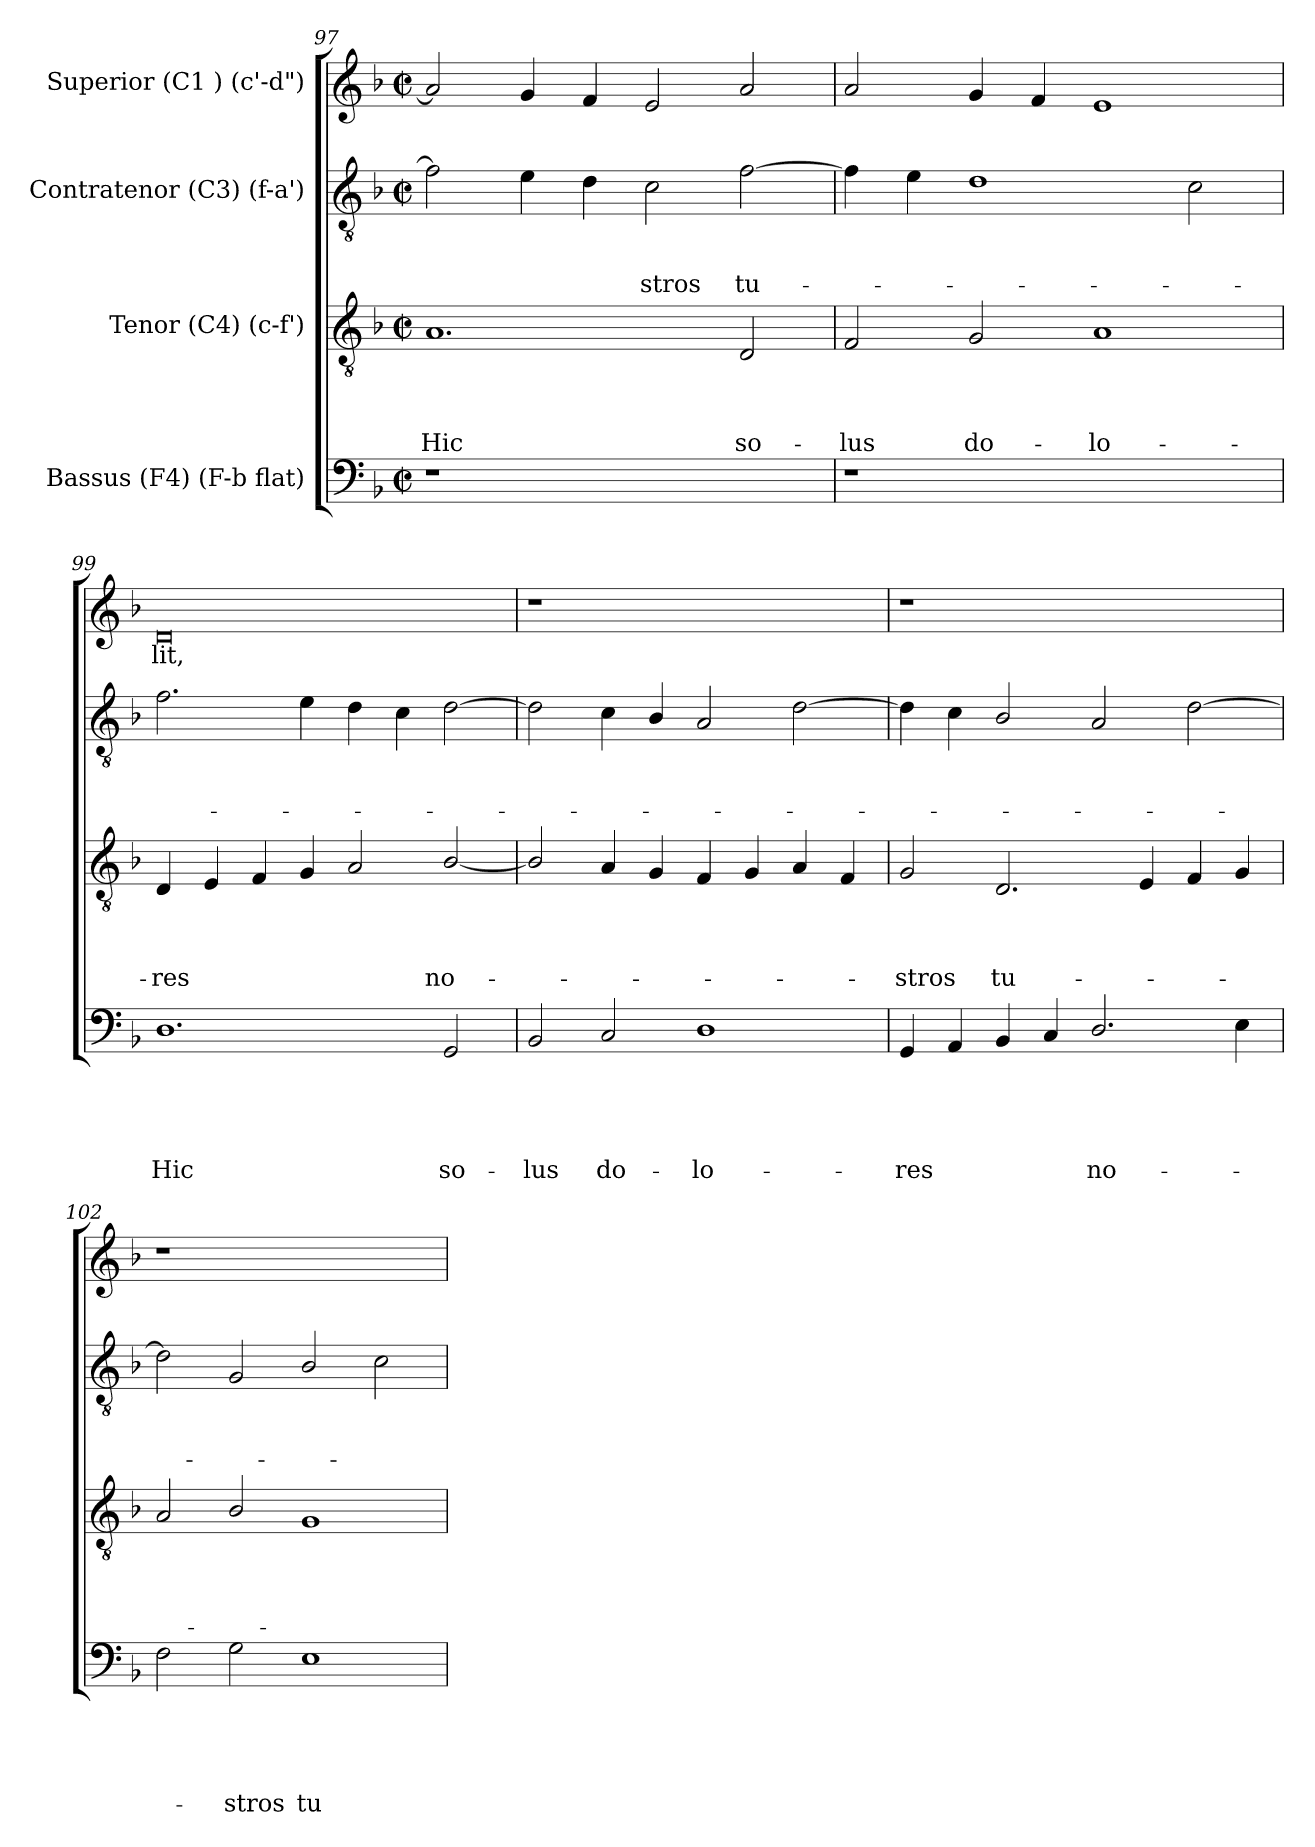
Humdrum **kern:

**kern	**text	**text	**text	**text	**text	**kern	**text	**text	**text	**text	**kern	**text	**text	**text	**kern	**text
*part4	*part4	*part4	*part4	*part4	*part4	*part3	*part3	*part3	*part3	*part3	*part2	*part2	*part2	*part2	*part1	*part1
*staff4	*staff4	*staff4	*staff4	*staff4	*staff4	*staff3	*staff3	*staff3	*staff3	*staff3	*staff2	*staff2	*staff2	*staff2	*staff1	*staff1
*I"Bassus (F4) (F-b flat)	*	*	*	*	*	*I"Tenor (C4) (c-f')	*	*	*	*	*I"Contratenor (C3) (f-a')	*	*	*	*I"Superior (C1 ) (c'-d")	*
*clefF4	*	*	*	*	*	*clefGv2	*	*	*	*	*clefGv2	*	*	*	*clefG2	*
*k[b-]	*	*	*	*	*	*k[b-]	*	*	*	*	*k[b-]	*	*	*	*k[b-]	*
*F:	*	*	*	*	*	*F:	*	*	*	*	*F:	*	*	*	*F:	*
*M2/2	*	*	*	*	*	*M2/2	*	*	*	*	*M2/2	*	*	*	*M2/2	*
*met(c|)	*	*	*	*	*	*met(c|)	*	*	*	*	*met(c|)	*	*	*	*met(c|)	*
=97	=97	=97	=97	=97	=97	=97	=97	=97	=97	=97	=97	=97	=97	=97	=97	=97
!	!	!	!	!	!	!	!	!	!	!LO:LY:b:rj	!	!	!	!	!	!
1r	.	.	.	.	.	1.A	.	.	.	Hic	2f\]	.	.	.	2a/]	.
.	.	.	.	.	.	.	.	.	.	.	4e\	.	.	.	4g/	.
.	.	.	.	.	.	.	.	.	.	.	4d\	.	.	.	4f/	.
!	!	!	!	!	!	!	!	!	!	!	!	!	!	!LO:LY:b:rj	!	!
1ryy	.	.	.	.	.	.	.	.	.	.	2c\	.	.	-stros	2e/	.
!	!	!	!	!	!	!	!	!	!	!LO:LY:b:rj	!	!	!	!LO:LY:b:rj	!	!
.	.	.	.	.	.	2D/	.	.	.	so-	[<2f\	.	.	tu-	2a/	.
!!LO:PB:g=z
=98	=98	=98	=98	=98	=98	=98	=98	=98	=98	=98	=98	=98	=98	=98	=98	=98
!	!	!	!	!	!	!	!	!	!	!LO:LY:b:rj	!	!	!	!	!	!
1r	.	.	.	.	.	2F/	.	.	.	-lus	4f\]	.	.	.	2a/	.
.	.	.	.	.	.	.	.	.	.	.	4e\	.	.	.	.	.
!	!	!	!	!	!	!	!	!	!	!LO:LY:b:rj	!	!	!	!	!	!
.	.	.	.	.	.	2G/	.	.	.	do-	1d	.	.	.	4g/	.
.	.	.	.	.	.	.	.	.	.	.	.	.	.	.	4f/	.
!	!	!	!	!	!	!	!	!	!	!LO:LY:b:rj	!	!	!	!	!	!
1ryy	.	.	.	.	.	1A	.	.	.	-lo-	.	.	.	.	1e	.
.	.	.	.	.	.	.	.	.	.	.	2c\	.	.	.	.	.
=99	=99	=99	=99	=99	=99	=99	=99	=99	=99	=99	=99	=99	=99	=99	=99	=99
!	!	!	!	!	!LO:LY:b	!	!	!	!	!LO:LY:b:rj	!	!	!	!	!	!LO:LY:b
1.D	.	.	.	.	Hic	4D/	.	.	.	-res	2.f\	.	.	.	0d	-lit,
.	.	.	.	.	.	4E/	.	.	.	.	.	.	.	.	.	.
.	.	.	.	.	.	4F/	.	.	.	.	.	.	.	.	.	.
.	.	.	.	.	.	4G/	.	.	.	.	4e\	.	.	.	.	.
.	.	.	.	.	.	2A/	.	.	.	.	4d\	.	.	.	.	.
.	.	.	.	.	.	.	.	.	.	.	4c\	.	.	.	.	.
!	!	!	!	!	!LO:LY:b	!	!	!	!	!LO:LY:b:rj	!	!	!	!	!	!
2GG/	.	.	.	.	so-	[<2B-/	.	.	.	no-	[>2d\	.	.	.	.	.
=100	=100	=100	=100	=100	=100	=100	=100	=100	=100	=100	=100	=100	=100	=100	=100	=100
!	!	!	!	!	!LO:LY:b	!	!	!	!	!	!	!	!	!	!	!
2BB-/	.	.	.	.	-lus	2B-/]	.	.	.	.	2d\]	.	.	.	1r	.
!	!	!	!	!	!LO:LY:b	!	!	!	!	!	!	!	!	!	!	!
2C/	.	.	.	.	do-	4A/	.	.	.	.	4c\	.	.	.	.	.
.	.	.	.	.	.	4G/	.	.	.	.	4B-/	.	.	.	.	.
!	!	!	!	!	!LO:LY:b	!	!	!	!	!	!	!	!	!	!	!
1D	.	.	.	.	-lo-	4F/	.	.	.	.	2A/	.	.	.	1ryy	.
.	.	.	.	.	.	4G/	.	.	.	.	.	.	.	.	.	.
.	.	.	.	.	.	4A/	.	.	.	.	[>2d\	.	.	.	.	.
.	.	.	.	.	.	4F/	.	.	.	.	.	.	.	.	.	.
=101	=101	=101	=101	=101	=101	=101	=101	=101	=101	=101	=101	=101	=101	=101	=101	=101
!	!	!	!	!	!LO:LY:b	!	!	!	!	!LO:LY:b:rj	!	!	!	!	!	!
4GG/	.	.	.	.	-res	2G/	.	.	.	-stros	4d\]	.	.	.	1r	.
4AA/	.	.	.	.	.	.	.	.	.	.	4c\	.	.	.	.	.
!	!	!	!	!	!	!	!	!	!	!LO:LY:b:rj	!	!	!	!	!	!
4BB-/	.	.	.	.	.	2.D/	.	.	.	tu-	2B-/	.	.	.	.	.
4C/	.	.	.	.	.	.	.	.	.	.	.	.	.	.	.	.
!	!	!	!	!	!LO:LY:b	!	!	!	!	!	!	!	!	!	!	!
2.D/	.	.	.	.	no-	.	.	.	.	.	2A/	.	.	.	1ryy	.
.	.	.	.	.	.	4E/	.	.	.	.	.	.	.	.	.	.
.	.	.	.	.	.	4F/	.	.	.	.	[>2d\	.	.	.	.	.
4E\	.	.	.	.	.	4G/	.	.	.	.	.	.	.	.	.	.
!!LO:PB:g=z
=102	=102	=102	=102	=102	=102	=102	=102	=102	=102	=102	=102	=102	=102	=102	=102	=102
2F\	.	.	.	.	.	2A/	.	.	.	.	2d\]	.	.	.	1r	.
!	!	!	!	!	!LO:LY:b	!	!	!	!	!	!	!	!	!	!	!
2G\	.	.	.	.	-stros	2B-/	.	.	.	.	2G/	.	.	.	.	.
!	!	!	!	!	!LO:LY:b	!	!	!	!	!	!	!	!	!	!	!
1E	.	.	.	.	tu-	1G	.	.	.	.	2B-/	.	.	.	1ryy	.
.	.	.	.	.	.	.	.	.	.	.	2c\	.	.	.	.	.
=	=	=	=	=	=	=	=	=	=	=	=	=	=	=	=	=
*-	*-	*-	*-	*-	*-	*-	*-	*-	*-	*-	*-	*-	*-	*-	*-	*-
